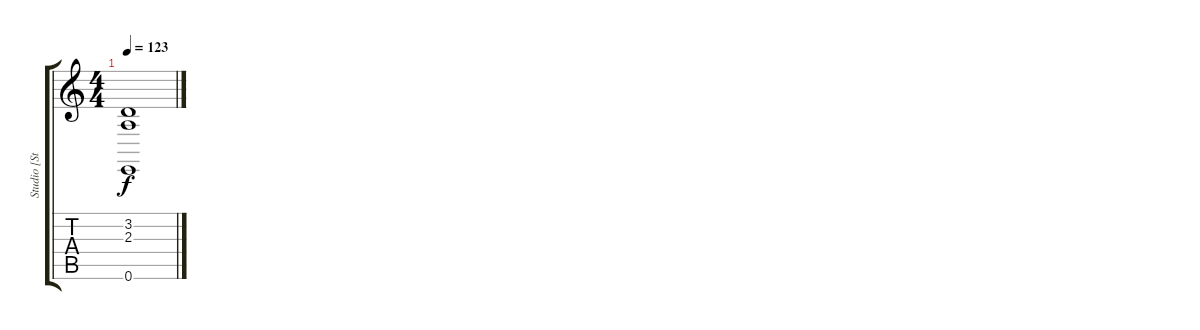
\track ("Studio [Strings]" "Studio [St") {instrument stringensemble1}
\staff {score tabs}
\tuning (E4 B3 G3 D3 A2 E2) {hide}
\ts (4 4)
\tempo 123
\clef g2
\ks c
(3.2{t} 2.3{t} 0.6{t}).1{dy f}
